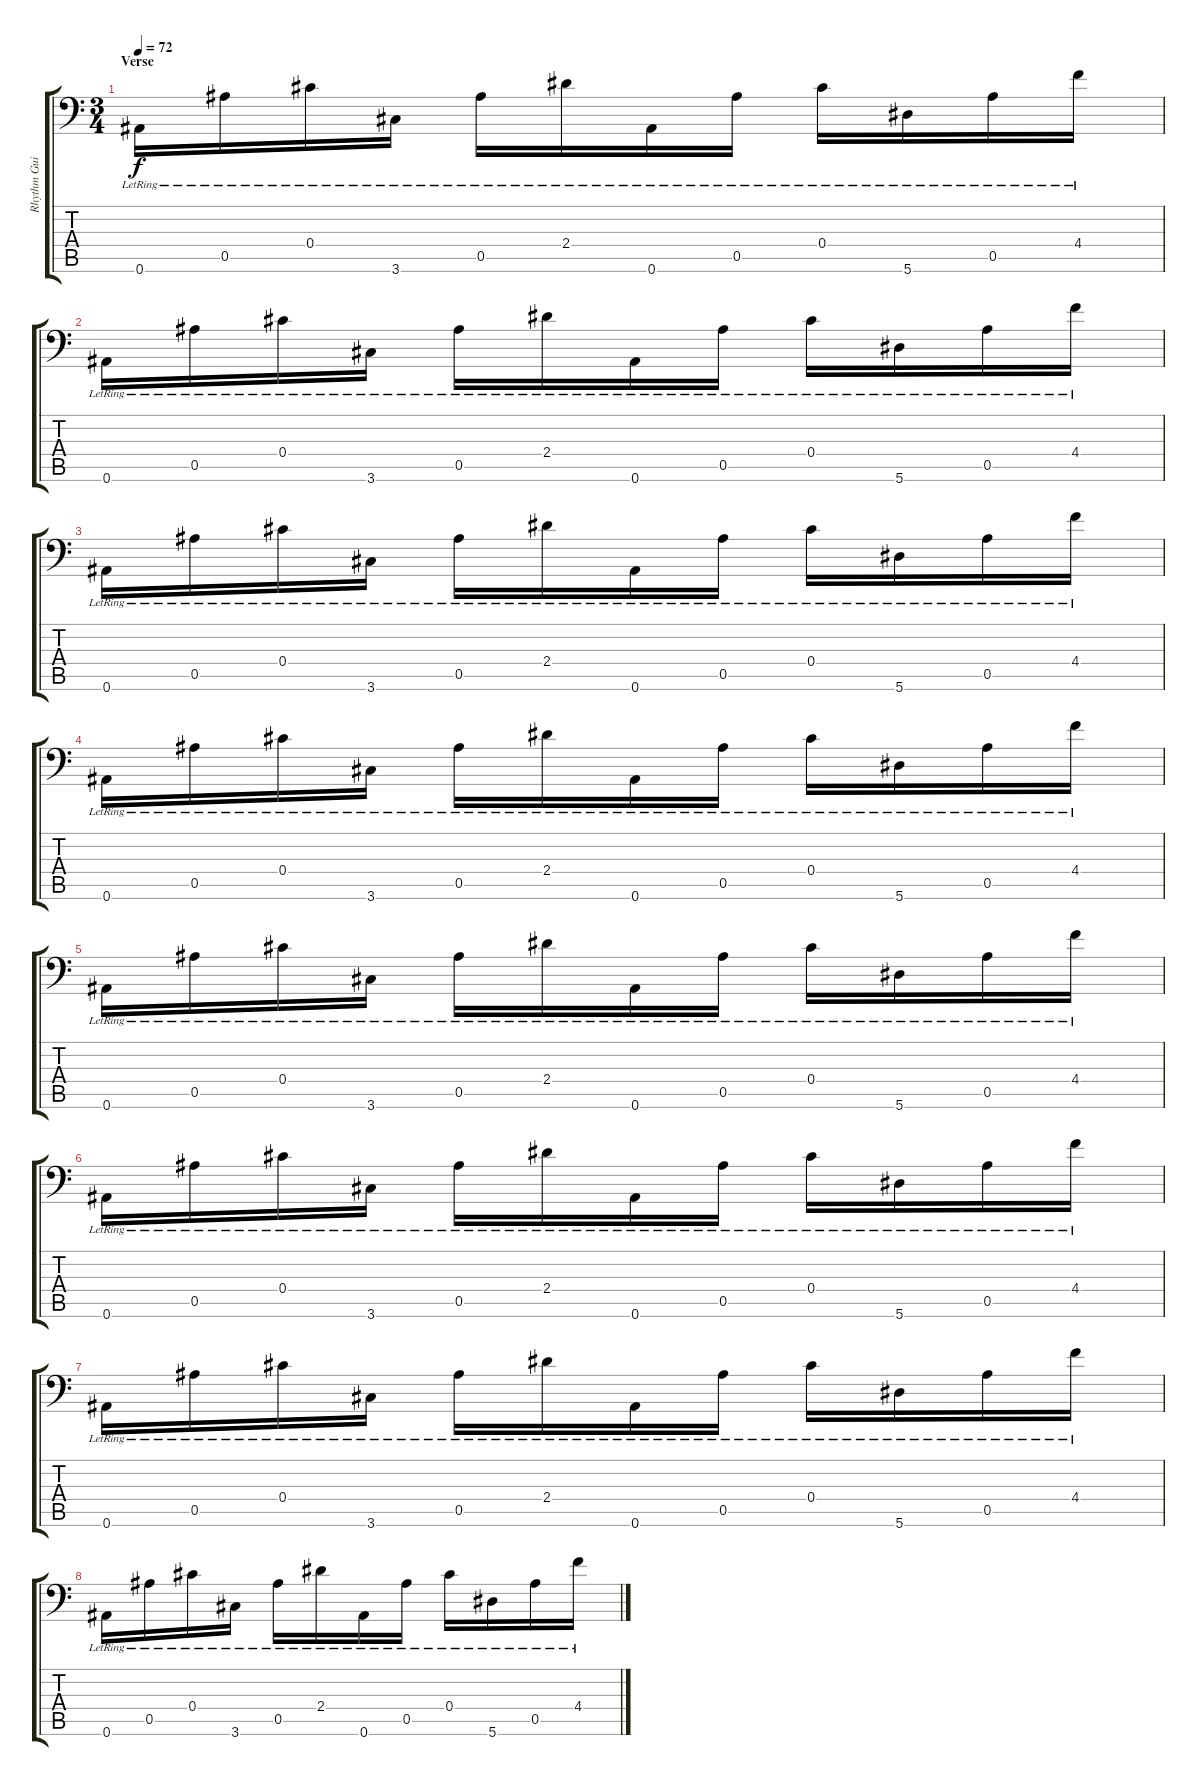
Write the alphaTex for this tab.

\track ("Rhythm Guitar 2" "Rhythm Gui") {instrument acousticguitarsteel}
\staff {score tabs}
\tuning (Db4 Bb3 Gb3 Db3 Bb2 Bb1) {hide}
\ts (3 4)
\section ("" "Verse")
\tempo 72
\clef f4
\ks c
0.6{lr}.16{dy f} 0.5{lr}.16 0.4{lr}.16 3.6{lr}.16 0.5{lr}.16 2.4{lr}.16 0.6{lr}.16 0.5{lr}.16 0.4{lr}.16 5.6{lr}.16 0.5{lr}.16 4.4{lr}.16 |
0.6{lr}.16 0.5{lr}.16 0.4{lr}.16 3.6{lr}.16 0.5{lr}.16 2.4{lr}.16 0.6{lr}.16 0.5{lr}.16 0.4{lr}.16 5.6{lr}.16 0.5{lr}.16 4.4{lr}.16 |
0.6{lr}.16 0.5{lr}.16 0.4{lr}.16 3.6{lr}.16 0.5{lr}.16 2.4{lr}.16 0.6{lr}.16 0.5{lr}.16 0.4{lr}.16 5.6{lr}.16 0.5{lr}.16 4.4{lr}.16 |
0.6{lr}.16 0.5{lr}.16 0.4{lr}.16 3.6{lr}.16 0.5{lr}.16 2.4{lr}.16 0.6{lr}.16 0.5{lr}.16 0.4{lr}.16 5.6{lr}.16 0.5{lr}.16 4.4{lr}.16 |
0.6{lr}.16 0.5{lr}.16 0.4{lr}.16 3.6{lr}.16 0.5{lr}.16 2.4{lr}.16 0.6{lr}.16 0.5{lr}.16 0.4{lr}.16 5.6{lr}.16 0.5{lr}.16 4.4{lr}.16 |
0.6{lr}.16 0.5{lr}.16 0.4{lr}.16 3.6{lr}.16 0.5{lr}.16 2.4{lr}.16 0.6{lr}.16 0.5{lr}.16 0.4{lr}.16 5.6{lr}.16 0.5{lr}.16 4.4{lr}.16 |
0.6{lr}.16 0.5{lr}.16 0.4{lr}.16 3.6{lr}.16 0.5{lr}.16 2.4{lr}.16 0.6{lr}.16 0.5{lr}.16 0.4{lr}.16 5.6{lr}.16 0.5{lr}.16 4.4{lr}.16 |
0.6{lr}.16 0.5{lr}.16 0.4{lr}.16 3.6{lr}.16 0.5{lr}.16 2.4{lr}.16 0.6{lr}.16 0.5{lr}.16 0.4{lr}.16 5.6{lr}.16 0.5{lr}.16 4.4{lr}.16
